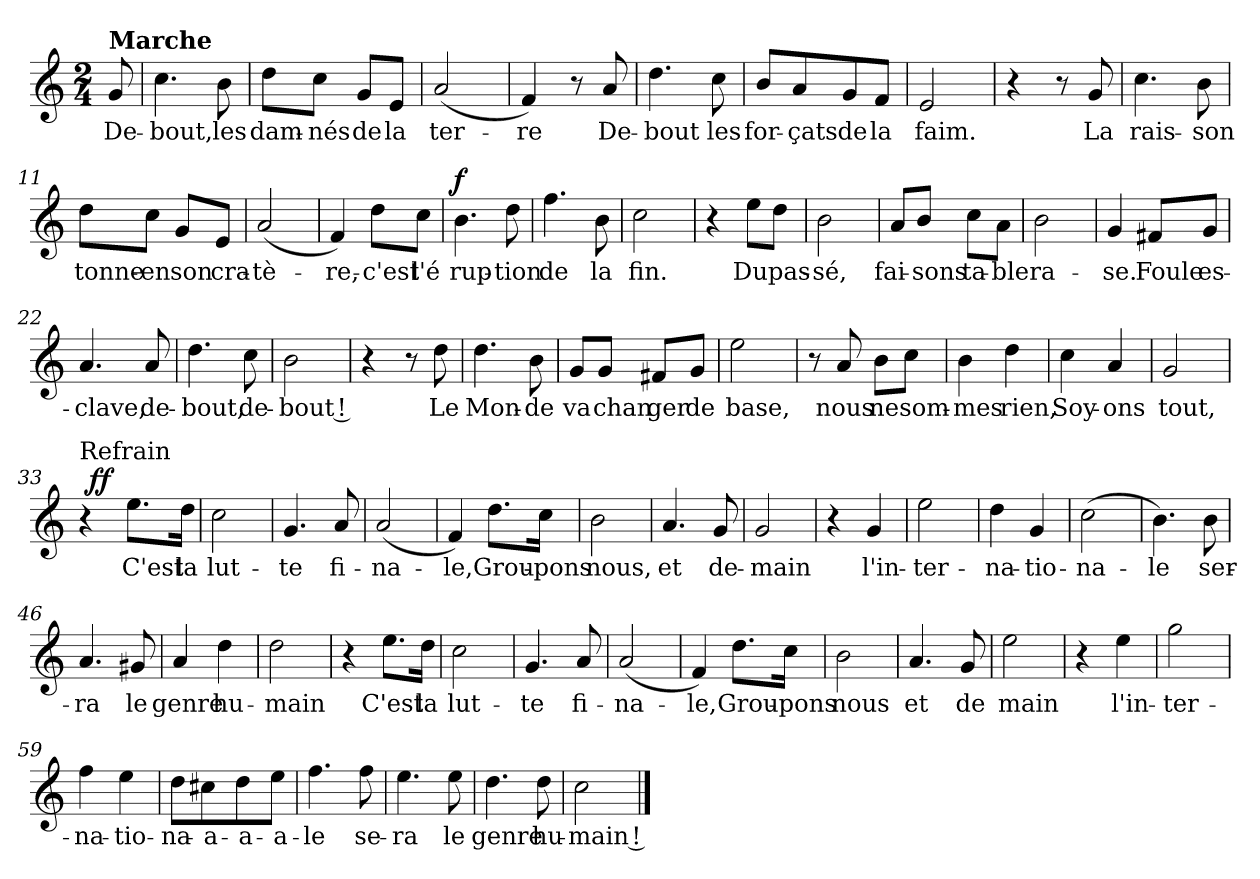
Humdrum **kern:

**kern	**text	**dynam
*part1	*part1	*part1
*staff1	*staff1	*staff1
*clefG2	*	*
*k[]	*	*
*C:	*	*
*M2/4	*	*
*MM112	*	*
=1	=1	=1
!LO:TX:a:B:t=Marche	!	!
!	!LO:LY:b	!
8g/	De-	.
=2	=2	=2
!	!LO:LY:b	!
4.cc\	-bout,	.
!	!LO:LY:b	!
8b\	les	.
=3	=3	=3
!	!LO:LY:b	!
8dd\L	dam-	.
!	!LO:LY:b	!
8cc\J	-nés	.
!	!LO:LY:b	!
8g/L	de	.
!	!LO:LY:b	!
8e/J	la	.
=4	=4	=4
!	!LO:LY:b	!
(<2a/	ter-	.
=5	=5	=5
!	!LO:LY:b	!
4f/)	-re	.
8r	.	.
!	!LO:LY:b	!
8a/	De-	.
=6	=6	=6
!	!LO:LY:b	!
4.dd\	-bout	.
!	!LO:LY:b	!
8cc\	les	.
=7	=7	=7
!	!LO:LY:b	!
8b/L	for-	.
!	!LO:LY:b	!
8a/	-çats	.
!	!LO:LY:b	!
8g/	de	.
!	!LO:LY:b	!
8f/J	la	.
=8	=8	=8
!	!LO:LY:b	!
2e/	faim.	.
!!LO:LB:g=z
=9	=9	=9
4r	.	.
8r	.	.
!	!LO:LY:b	!
8g/	La	.
=10	=10	=10
!	!LO:LY:b	!
4.cc\	rais-	.
!	!LO:LY:b	!
8b\	-son	.
=11	=11	=11
!	!LO:LY:b	!
8dd\L	tonne-	.
!	!LO:LY:b	!
8cc\J	-en	.
!	!LO:LY:b	!
8g/L	son	.
!	!LO:LY:b	!
8e/J	cra-	.
=12	=12	=12
!	!LO:LY:b	!
(<2a/	-tè-	.
=13	=13	=13
!	!LO:LY:b	!
4f/)	-re,-	.
!	!LO:LY:b	!
8dd\L	-c'est	.
!	!LO:LY:b	!
8cc\J	l'é	.
=14	=14	=14
!	!LO:LY:b	!LO:DY:b
4.b\	rup-	f
!	!LO:LY:b	!
8dd\	-tion	.
=15	=15	=15
!	!LO:LY:b	!
4.ff\	de	.
!	!LO:LY:b	!
8b\	la	.
=16	=16	=16
!	!LO:LY:b	!
2cc\	fin.	.
=17	=17	=17
4r	.	.
!	!LO:LY:b	!
8ee\L	Du	.
!	!LO:LY:b	!
8dd\J	pas-	.
=18	=18	=18
!	!LO:LY:b	!
2b\	-sé,	.
!!LO:LB:g=z
=19	=19	=19
!	!LO:LY:b	!
8a/L	fai-	.
!	!LO:LY:b	!
8b/J	-sons	.
!	!LO:LY:b	!
8cc\L	ta-	.
!	!LO:LY:b	!
8a\J	-ble	.
=20	=20	=20
!	!LO:LY:b	!
2b\	ra-	.
=21	=21	=21
!	!LO:LY:b	!
4g/	-se.	.
!	!LO:LY:b	!
8f#X/L	Foule	.
!	!LO:LY:b	!
8g/J	es-	.
=22	=22	=22
!	!LO:LY:b	!
4.a/	-clave,	.
!	!LO:LY:b	!
8a/	de-	.
=23	=23	=23
!	!LO:LY:b	!
4.dd\	-bout,	.
!	!LO:LY:b	!
8cc\	de-	.
=24	=24	=24
!	!LO:LY:b	!
2b\	-bout !	.
=25	=25	=25
4r	.	.
8r	.	.
!	!LO:LY:b	!
8dd\	Le	.
=26	=26	=26
!	!LO:LY:b	!
4.dd\	Mon-	.
!	!LO:LY:b	!
8b\	-de	.
=27	=27	=27
!	!LO:LY:b	!
8g/L	va	.
!	!LO:LY:b	!
8g/J	chan	.
!	!LO:LY:b	!
8f#X/L	ger	.
!	!LO:LY:b	!
8g/J	de	.
!!LO:LB:g=z
=28	=28	=28
!	!LO:LY:b	!
2ee\	base,	.
=29	=29	=29
8r	.	.
!	!LO:LY:b	!
8a/	nous	.
!	!LO:LY:b	!
8b\L	ne	.
!	!LO:LY:b	!
8cc\J	som-	.
=30	=30	=30
!	!LO:LY:b	!
4b\	-mes	.
!	!LO:LY:b	!
4dd\	rien,	.
=31	=31	=31
!	!LO:LY:b	!
4cc\	Soy-	.
!	!LO:LY:b	!
4a/	-ons	.
=32	=32	=32
!	!LO:LY:b	!
2g/	tout,	.
=33	=33	=33
*^	*	*
!LO:TX:a:t=Refrain	!	!	!
4r	32ryy	.	.
!	!	!	!LO:DY:b
.	4...ryy	.	ff
!	!	!LO:LY:b	!
8.ee\L	.	C'est	.
!	!	!LO:LY:b	!
16dd\Jk	.	la	.
=34	=34	=34	=34
!	!	!LO:LY:b	!
*v	*v	*	*
2cc\	lut-	.
=35	=35	=35
!	!LO:LY:b	!
4.g/	-te	.
!	!LO:LY:b	!
8a/	fi-	.
=36	=36	=36
!	!LO:LY:b	!
(<2a/	-na-	.
=37	=37	=37
!	!LO:LY:b	!
4f/)	-le,	.
!	!LO:LY:b	!
8.dd\L	Grou-	.
!	!LO:LY:b	!
16cc\Jk	-pons	.
!!LO:LB:g=z
=38	=38	=38
!	!LO:LY:b	!
2b\	nous,	.
=39	=39	=39
!	!LO:LY:b	!
4.a/	et	.
!	!LO:LY:b	!
8g/	de-	.
=40	=40	=40
!	!LO:LY:b	!
2g/	-main	.
=41	=41	=41
4r	.	.
!	!LO:LY:b	!
4g/	l'in-	.
=42	=42	=42
!	!LO:LY:b	!
2ee\	-ter-	.
=43	=43	=43
!	!LO:LY:b	!
4dd\	-na-	.
!	!LO:LY:b	!
4g/	-tio-	.
=44	=44	=44
!	!LO:LY:b	!
(>2cc\	-na-	.
=45	=45	=45
!	!LO:LY:b	!
4.b\)	-le	.
!	!LO:LY:b	!
8b\	ser-	.
=46	=46	=46
!	!LO:LY:b	!
4.a/	-ra	.
!	!LO:LY:b	!
8g#X/	le	.
=47	=47	=47
!	!LO:LY:b	!
4a/	genre	.
!	!LO:LY:b	!
4dd\	hu-	.
=48	=48	=48
!	!LO:LY:b	!
2dd\	-main	.
!!LO:LB:g=z
=49	=49	=49
4r	.	.
!	!LO:LY:b	!
8.ee\L	C'est	.
!	!LO:LY:b	!
16dd\Jk	la	.
=50	=50	=50
!	!LO:LY:b	!
2cc\	lut-	.
=51	=51	=51
!	!LO:LY:b	!
4.g/	-te	.
!	!LO:LY:b	!
8a/	fi-	.
=52	=52	=52
!	!LO:LY:b	!
(<2a/	-na-	.
=53	=53	=53
!	!LO:LY:b	!
4f/)	-le,	.
!	!LO:LY:b	!
8.dd\L	Grou-	.
!	!LO:LY:b	!
16cc\Jk	-pons	.
=54	=54	=54
!	!LO:LY:b	!
2b\	nous	.
=55	=55	=55
!	!LO:LY:b	!
4.a/	et	.
!	!LO:LY:b	!
8g/	de	.
=56	=56	=56
!	!LO:LY:b	!
2ee\	main	.
=57	=57	=57
4r	.	.
!	!LO:LY:b	!
4ee\	l'in-	.
=58	=58	=58
!	!LO:LY:b	!
2gg\	-ter-	.
=59	=59	=59
!	!LO:LY:b	!
4ff\	-na-	.
!	!LO:LY:b	!
4ee\	-tio-	.
!!LO:LB:g=z
=60	=60	=60
!	!LO:LY:b	!
8dd\L	-na-	.
!	!LO:LY:b	!
8cc#X\	-a-	.
!	!LO:LY:b	!
8dd\	-a-	.
!	!LO:LY:b	!
8ee\J	-a-	.
=61	=61	=61
!	!LO:LY:b	!
4.ff\	-le	.
!	!LO:LY:b	!
8ff\	se-	.
=62	=62	=62
!	!LO:LY:b	!
4.ee\	-ra	.
!	!LO:LY:b	!
8ee\	le	.
=63	=63	=63
!	!LO:LY:b	!
4.dd\	genre	.
!	!LO:LY:b	!
8dd\	hu-	.
=64	=64	=64
!	!LO:LY:b	!
2cc\	-main !	.
==	==	==
*-	*-	*-
